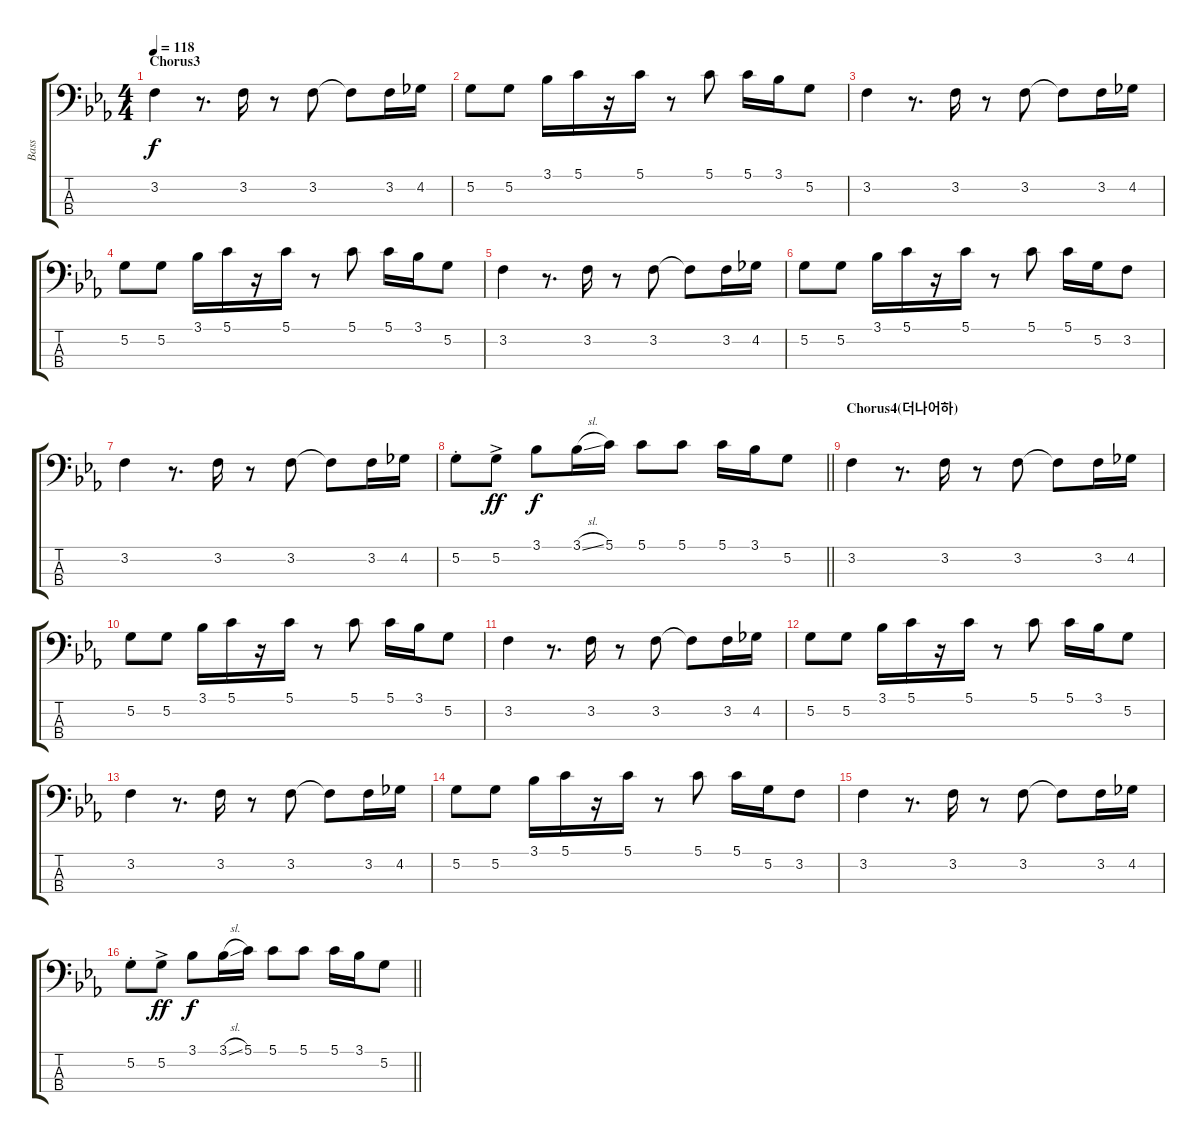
\track ("Bass" "Bass") {instrument electricbassfinger}
\staff {score tabs}
\tuning (G2 D2 A1 E1) {hide}
\ts (4 4)
\section ("" "Chorus3")
\tempo 118
\clef f4
\ks cminor
3.2.4{dy f} r.8{d} 3.2.16 r.8 3.2.8 3.2{t}.8 3.2.16 4.2.16 |
5.2.8 5.2.8 3.1.16 5.1.16 r.16 5.1.16 r.8 5.1.8 5.1.16 3.1.16 5.2.8 |
3.2.4 r.8{d} 3.2.16 r.8 3.2.8 3.2{t}.8 3.2.16 4.2.16 |
5.2.8 5.2.8 3.1.16 5.1.16 r.16 5.1.16 r.8 5.1.8 5.1.16 3.1.16 5.2.8 |
3.2.4 r.8{d} 3.2.16 r.8 3.2.8 3.2{t}.8 3.2.16 4.2.16 |
5.2.8 5.2.8 3.1.16 5.1.16 r.16 5.1.16 r.8 5.1.8 5.1.16 5.2.16 3.2.8 |
3.2.4 r.8{d} 3.2.16 r.8 3.2.8 3.2{t}.8 3.2.16 4.2.16 |
\barLineRight lightlight
5.2{st}.8 5.2{ac}.8{dy ff} 3.1.8{dy f} 3.1{sl}.16 5.1.16 5.1.8 5.1.8 5.1.16 3.1.16 5.2.8 |
\section ("" "Chorus4(더나어하)")
3.2.4 r.8{d} 3.2.16 r.8 3.2.8 3.2{t}.8 3.2.16 4.2.16 |
5.2.8 5.2.8 3.1.16 5.1.16 r.16 5.1.16 r.8 5.1.8 5.1.16 3.1.16 5.2.8 |
3.2.4 r.8{d} 3.2.16 r.8 3.2.8 3.2{t}.8 3.2.16 4.2.16 |
5.2.8 5.2.8 3.1.16 5.1.16 r.16 5.1.16 r.8 5.1.8 5.1.16 3.1.16 5.2.8 |
3.2.4 r.8{d} 3.2.16 r.8 3.2.8 3.2{t}.8 3.2.16 4.2.16 |
5.2.8 5.2.8 3.1.16 5.1.16 r.16 5.1.16 r.8 5.1.8 5.1.16 5.2.16 3.2.8 |
3.2.4 r.8{d} 3.2.16 r.8 3.2.8 3.2{t}.8 3.2.16 4.2.16 |
\barLineRight lightlight
5.2{st}.8 5.2{ac}.8{dy ff} 3.1.8{dy f} 3.1{sl}.16 5.1.16 5.1.8 5.1.8 5.1.16 3.1.16 5.2.8
